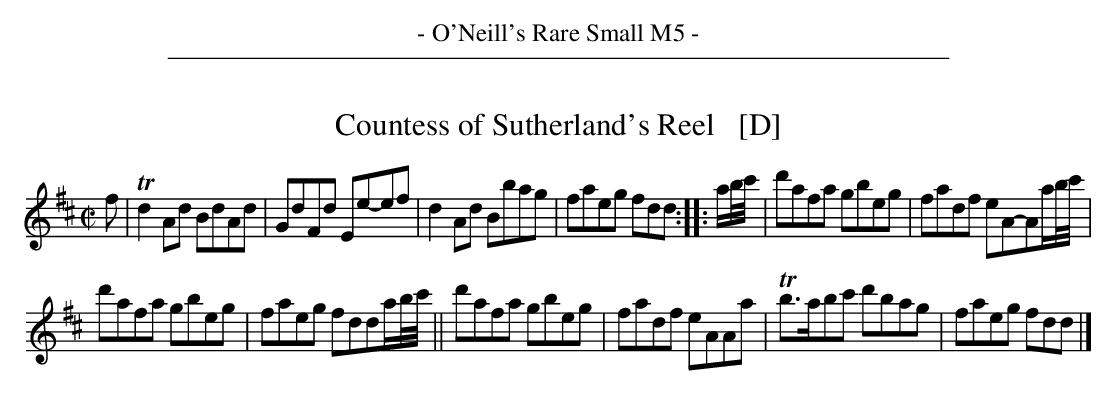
X:1
T: Countess of Sutherland's Reel   [D]
M: C|
L: 1/8
K: D
f |\
Td2Ad BdAd | GdFd Ee-ef | d2Ad Bbag | faeg fdd :: a/b//c'// | d'afa gbeg | fadf eA-Aa/b//c'// |
d'afa gbeg | faeg fdda/b//c'// || d'afa gbeg | fadf eAAa | Tb>abc' d'bag | faeg fdd |]
